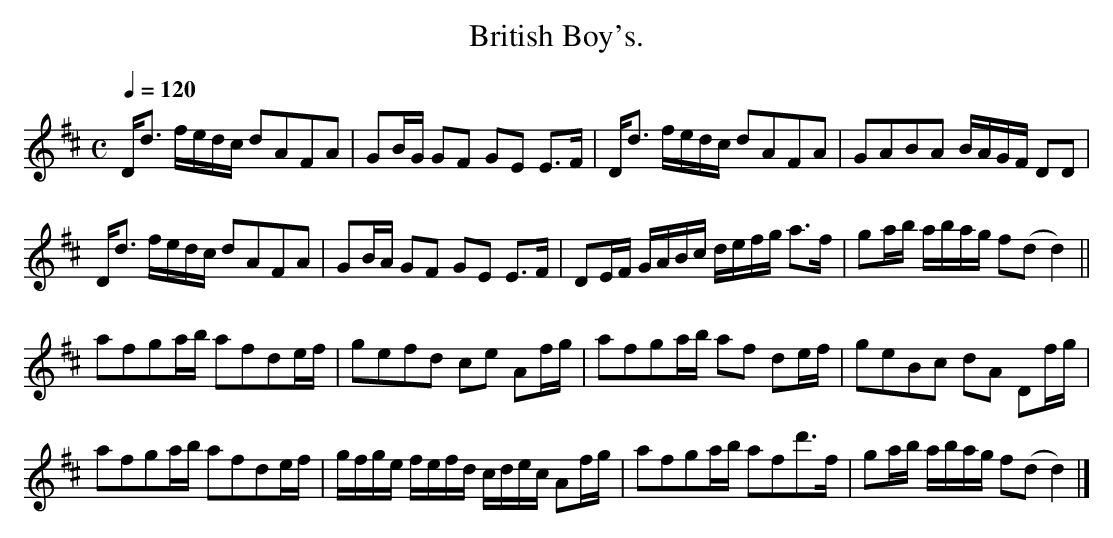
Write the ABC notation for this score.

X:1
T:British Boy's.
M:C
L:1/16
Q:1/4=120
K:D
Dd3 fedc d2A2F2A2|G2BG G2F2 G2E2 E3F|Dd3  fedc d2A2F2A2|G2A2B2A2 BAGF D2D2|
Dd3 fedc d2A2F2A2|G2BA G2F2 G2E2 E3F|D2EF GABc defg a3f|g2ab abag f2(d2 d4)||
a2f2g2ab a2f2d2ef|g2e2f2d2 c2e2 A2fg|a2f2g2ab a2f2 d2ef|g2e2B2c2 d2A2 D2fg|
a2f2g2ab a2f2d2ef|gfge fefd cdec A2fg|a2f2g2ab a2f2d'3f|g2ab abag f2(d2 d4)|]
